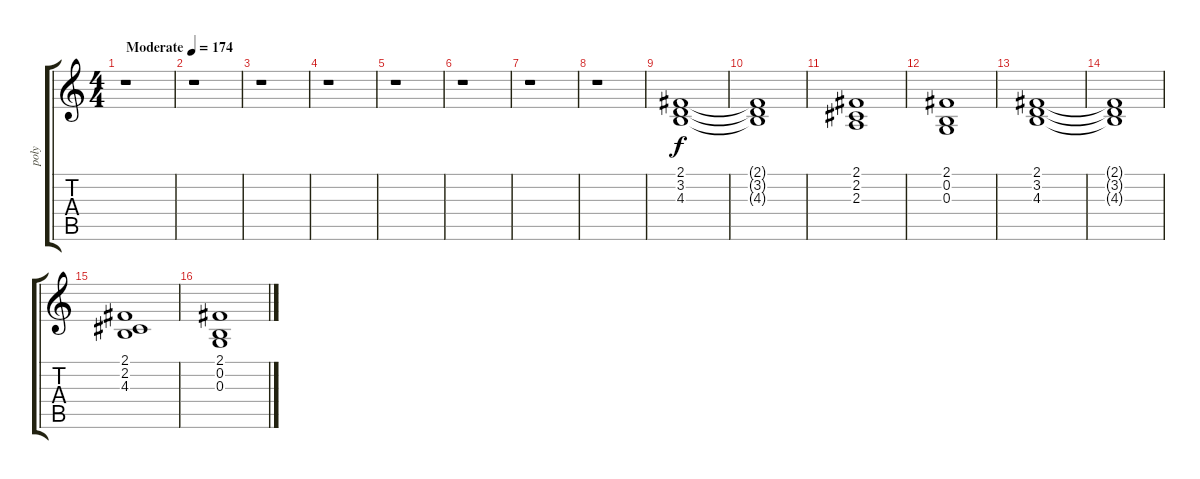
\track ("poly" "poly") {instrument pad3polysynth}
\staff {score tabs}
\tuning (E4 B3 G3 D3 A2 E2) {hide}
\ts (4 4)
\tempo (174 "Moderate")
\clef g2
\ks c
r.1{dy f instrument pad3polysynth} |
r.1 |
r.1 |
r.1 |
r.1 |
r.1 |
r.1 |
r.1 |
(2.1 3.2 4.3).1 |
(2.1{t} 3.2{t} 4.3{t}).1 |
(2.1 2.2 2.3).1 |
(2.1 0.2 0.3).1 |
(2.1 3.2 4.3).1 |
(2.1{t} 3.2{t} 4.3{t}).1 |
(2.1 2.2 4.3).1 |
(2.1 0.2 0.3).1
